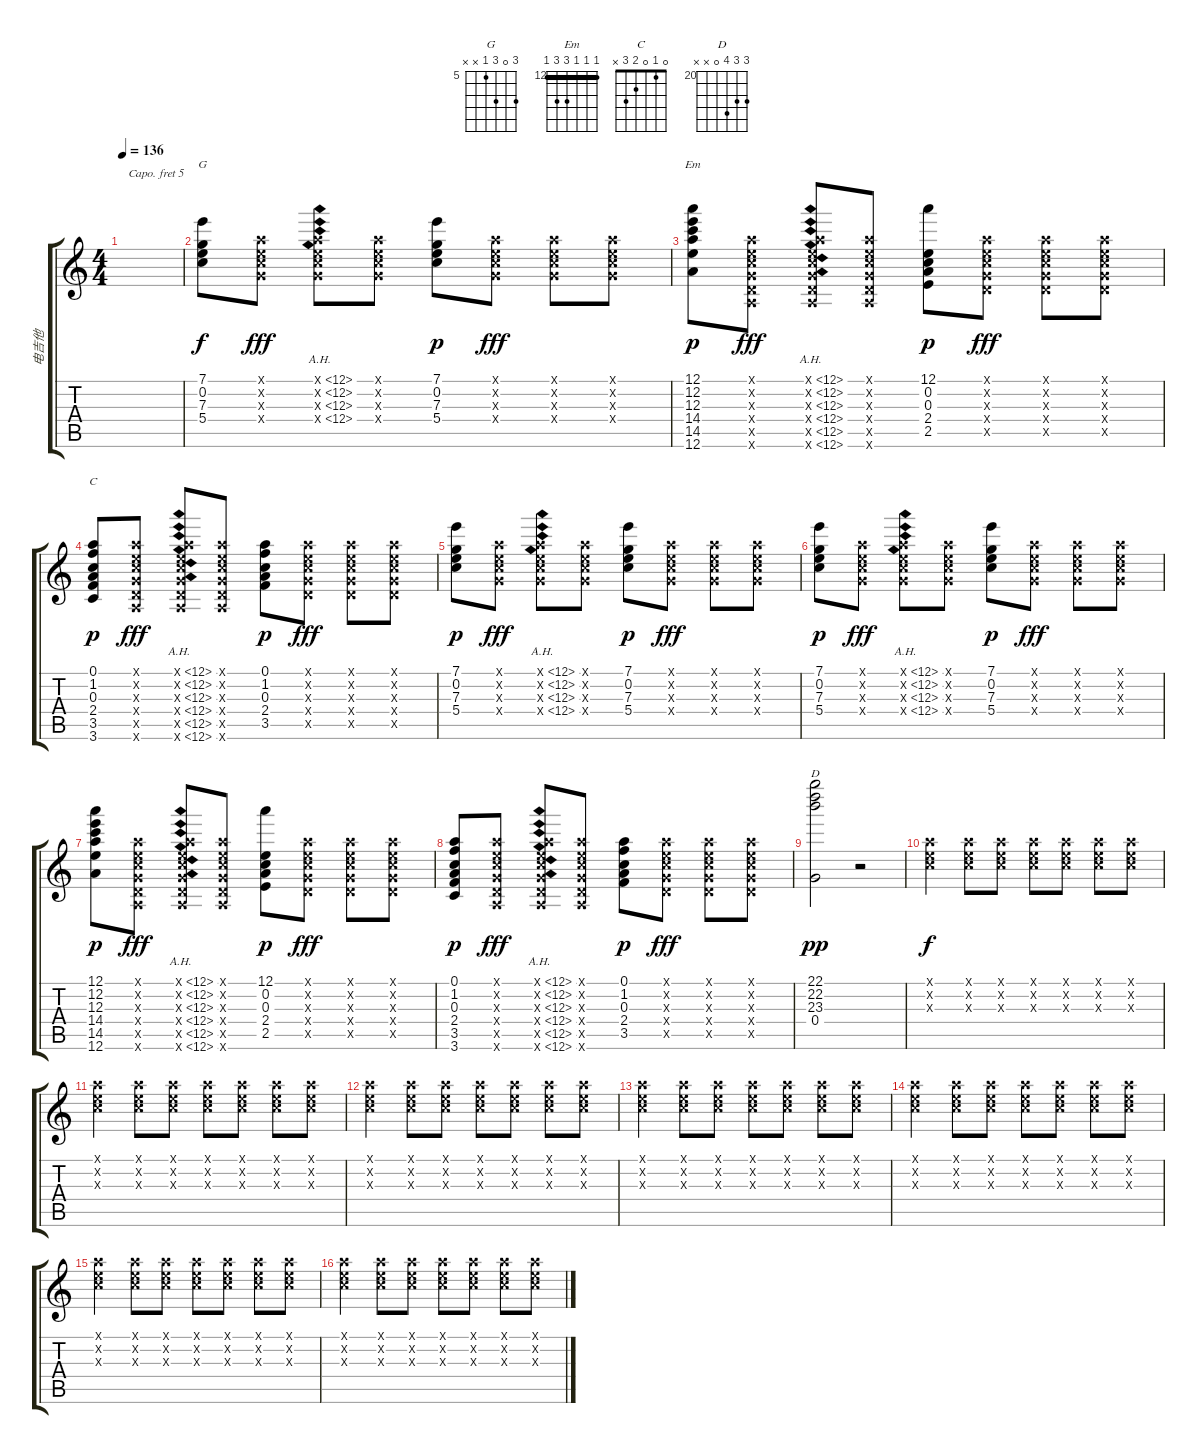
\track ("电吉他" "电吉他") {instrument distortionguitar}
\staff {score tabs}
\capo 5
\tuning (E4 B3 G3 D3 A2 E2) {hide}
\chord ("G" 7 0 7 5 x x) {firstfret 5}
\chord ("Em" 12 12 12 14 14 12) {firstfret 12 barre 12}
\chord ("C" 0 1 0 2 3 x)
\chord ("D" 22 22 23 0 x x) {firstfret 20}
\ts (4 4)
\tempo 136
\clef g2
\ks c
|
(7.1 0.2 7.3 5.4).8{ch "G"} (0.1{x} 0.2{x} 0.3{x} 0.4{x}).8{txt "" dy fff} (0.1{ah 12 x} 0.2{ah 12 x} 0.3{ah 12 x} 0.4{ah 12 x}).8 (0.1{x} 0.2{x} 0.3{x} 0.4{x}).8 (7.1 0.2 7.3 5.4).8{dy p} (0.1{x} 0.2{x} 0.3{x} 0.4{x}).8{dy fff} (0.1{x} 0.2{x} 0.3{x} 0.4{x}).8 (0.1{x} 0.2{x} 0.3{x} 0.4{x}).8 |
(12.1 12.2 12.3 14.4 14.5 12.6).8{ch "Em" dy p} (0.1{x} 0.2{x} 0.3{x} 0.4{x} 0.5{x} 0.6{x}).8{dy fff} (0.1{ah 12 x} 0.2{ah 12 x} 0.3{ah 12 x} 0.4{ah 12 x} 0.5{ah 12 x} 0.6{ah 12 x}).8 (0.1{x} 0.2{x} 0.3{x} 0.4{x} 0.5{x} 0.6{x}).8 (12.1 0.2 0.3 2.4 2.5).8{dy p} (0.1{x} 0.2{x} 0.3{x} 0.4{x} 0.5{x}).8{dy fff} (0.1{x} 0.2{x} 0.3{x} 0.4{x} 0.5{x}).8 (0.1{x} 0.2{x} 0.3{x} 0.4{x} 0.5{x}).8 |
(0.1 1.2 0.3 2.4 3.5 3.6).8{ch "C" dy p} (0.1{x} 0.2{x} 0.3{x} 0.4{x} 0.5{x} 0.6{x}).8{dy fff} (0.1{ah 12 x} 0.2{ah 12 x} 0.3{ah 12 x} 0.4{ah 12 x} 0.5{ah 12 x} 0.6{ah 12 x}).8 (0.1{x} 0.2{x} 0.3{x} 0.4{x} 0.5{x} 0.6{x}).8 (0.1 1.2 0.3 2.4 3.5).8{dy p} (0.1{x} 0.2{x} 0.3{x} 0.4{x} 0.5{x}).8{dy fff} (0.1{x} 0.2{x} 0.3{x} 0.4{x} 0.5{x}).8 (0.1{x} 0.2{x} 0.3{x} 0.4{x} 0.5{x}).8 |
(7.1 0.2 7.3 5.4).8{dy p} (0.1{x} 0.2{x} 0.3{x} 0.4{x}).8{dy fff} (0.1{ah 12 x} 0.2{ah 12 x} 0.3{ah 12 x} 0.4{ah 12 x}).8 (0.1{x} 0.2{x} 0.3{x} 0.4{x}).8 (7.1 0.2 7.3 5.4).8{dy p} (0.1{x} 0.2{x} 0.3{x} 0.4{x}).8{dy fff} (0.1{x} 0.2{x} 0.3{x} 0.4{x}).8 (0.1{x} 0.2{x} 0.3{x} 0.4{x}).8 |
(7.1 0.2 7.3 5.4).8{dy p} (0.1{x} 0.2{x} 0.3{x} 0.4{x}).8{dy fff} (0.1{ah 12 x} 0.2{ah 12 x} 0.3{ah 12 x} 0.4{ah 12 x}).8 (0.1{x} 0.2{x} 0.3{x} 0.4{x}).8 (7.1 0.2 7.3 5.4).8{dy p} (0.1{x} 0.2{x} 0.3{x} 0.4{x}).8{dy fff} (0.1{x} 0.2{x} 0.3{x} 0.4{x}).8 (0.1{x} 0.2{x} 0.3{x} 0.4{x}).8 |
(12.1 12.2 12.3 14.4 14.5 12.6).8{dy p} (0.1{x} 0.2{x} 0.3{x} 0.4{x} 0.5{x} 0.6{x}).8{dy fff} (0.1{ah 12 x} 0.2{ah 12 x} 0.3{ah 12 x} 0.4{ah 12 x} 0.5{ah 12 x} 0.6{ah 12 x}).8 (0.1{x} 0.2{x} 0.3{x} 0.4{x} 0.5{x} 0.6{x}).8 (12.1 0.2 0.3 2.4 2.5).8{dy p} (0.1{x} 0.2{x} 0.3{x} 0.4{x} 0.5{x}).8{dy fff} (0.1{x} 0.2{x} 0.3{x} 0.4{x} 0.5{x}).8 (0.1{x} 0.2{x} 0.3{x} 0.4{x} 0.5{x}).8 |
(0.1 1.2 0.3 2.4 3.5 3.6).8{dy p} (0.1{x} 0.2{x} 0.3{x} 0.4{x} 0.5{x} 0.6{x}).8{dy fff} (0.1{ah 12 x} 0.2{ah 12 x} 0.3{ah 12 x} 0.4{ah 12 x} 0.5{ah 12 x} 0.6{ah 12 x}).8 (0.1{x} 0.2{x} 0.3{x} 0.4{x} 0.5{x} 0.6{x}).8 (0.1 1.2 0.3 2.4 3.5).8{dy p} (0.1{x} 0.2{x} 0.3{x} 0.4{x} 0.5{x}).8{dy fff} (0.1{x} 0.2{x} 0.3{x} 0.4{x} 0.5{x}).8 (0.1{x} 0.2{x} 0.3{x} 0.4{x} 0.5{x}).8 |
(22.1 22.2 23.3 0.4).2{ch "D" dy pp} r.2 |
(0.1{x} 0.2{x} 0.3{x}).4{dy f} (0.1{x} 0.2{x} 0.3{x}).8 (0.1{x} 0.2{x} 0.3{x}).8 (0.1{x} 0.2{x} 0.3{x}).8 (0.1{x} 0.2{x} 0.3{x}).8 (0.1{x} 0.2{x} 0.3{x}).8 (0.1{x} 0.2{x} 0.3{x}).8 |
(0.1{x} 0.2{x} 0.3{x}).4 (0.1{x} 0.2{x} 0.3{x}).8 (0.1{x} 0.2{x} 0.3{x}).8 (0.1{x} 0.2{x} 0.3{x}).8 (0.1{x} 0.2{x} 0.3{x}).8 (0.1{x} 0.2{x} 0.3{x}).8 (0.1{x} 0.2{x} 0.3{x}).8 |
(0.1{x} 0.2{x} 0.3{x}).4 (0.1{x} 0.2{x} 0.3{x}).8 (0.1{x} 0.2{x} 0.3{x}).8 (0.1{x} 0.2{x} 0.3{x}).8 (0.1{x} 0.2{x} 0.3{x}).8 (0.1{x} 0.2{x} 0.3{x}).8 (0.1{x} 0.2{x} 0.3{x}).8 |
(0.1{x} 0.2{x} 0.3{x}).4 (0.1{x} 0.2{x} 0.3{x}).8 (0.1{x} 0.2{x} 0.3{x}).8 (0.1{x} 0.2{x} 0.3{x}).8 (0.1{x} 0.2{x} 0.3{x}).8 (0.1{x} 0.2{x} 0.3{x}).8 (0.1{x} 0.2{x} 0.3{x}).8 |
(0.1{x} 0.2{x} 0.3{x}).4 (0.1{x} 0.2{x} 0.3{x}).8 (0.1{x} 0.2{x} 0.3{x}).8 (0.1{x} 0.2{x} 0.3{x}).8 (0.1{x} 0.2{x} 0.3{x}).8 (0.1{x} 0.2{x} 0.3{x}).8 (0.1{x} 0.2{x} 0.3{x}).8 |
(0.1{x} 0.2{x} 0.3{x}).4 (0.1{x} 0.2{x} 0.3{x}).8 (0.1{x} 0.2{x} 0.3{x}).8 (0.1{x} 0.2{x} 0.3{x}).8 (0.1{x} 0.2{x} 0.3{x}).8 (0.1{x} 0.2{x} 0.3{x}).8 (0.1{x} 0.2{x} 0.3{x}).8 |
(0.1{x} 0.2{x} 0.3{x}).4 (0.1{x} 0.2{x} 0.3{x}).8 (0.1{x} 0.2{x} 0.3{x}).8 (0.1{x} 0.2{x} 0.3{x}).8 (0.1{x} 0.2{x} 0.3{x}).8 (0.1{x} 0.2{x} 0.3{x}).8 (0.1{x} 0.2{x} 0.3{x}).8
